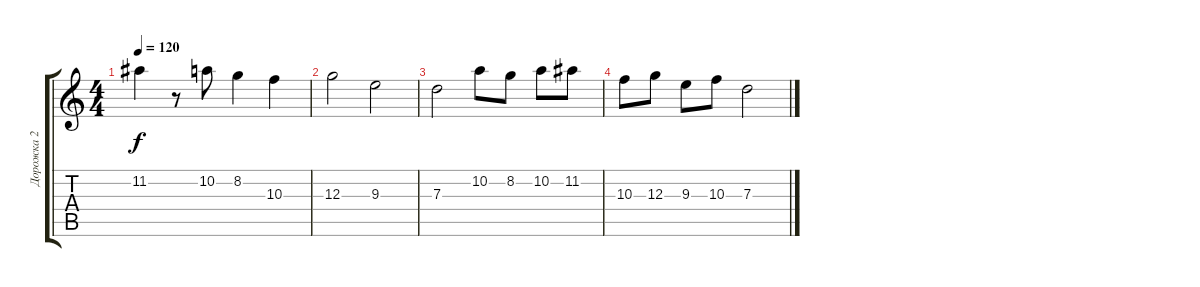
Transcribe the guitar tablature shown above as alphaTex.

\track ("Дорожка 2" "Дорожка 2") {instrument acousticguitarsteel}
\staff {score tabs}
\tuning (E4 B3 G3 D3 A2 E2) {hide}
\ts (4 4)
\tempo 120
\clef g2
\ks c
11.2.4{dy f} r.8 10.2.8 8.2.4 10.3.4 |
12.3.2 9.3.2 |
7.3.2 10.2.8 8.2.8 10.2.8 11.2.8 |
10.3.8 12.3.8 9.3.8 10.3.8 7.3.2
